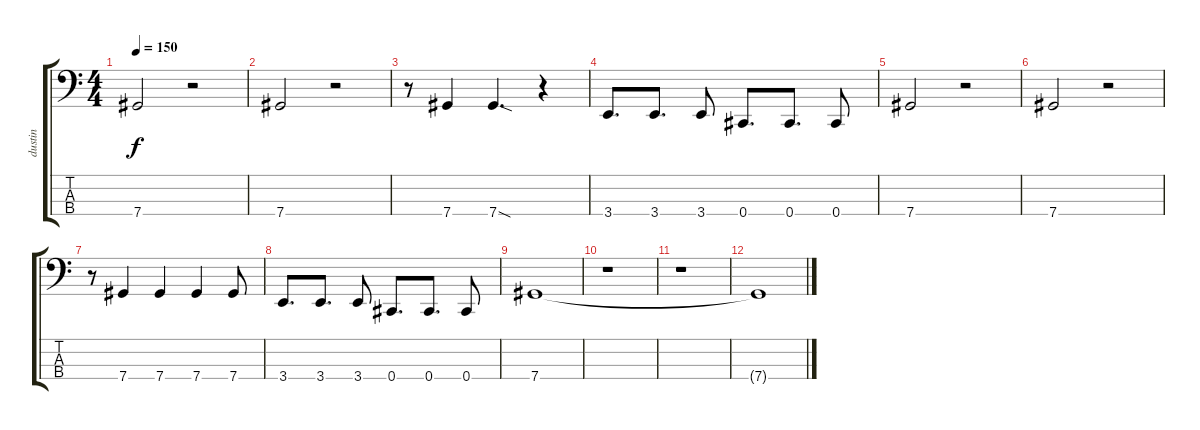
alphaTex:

\track ("dustin" "dustin") {instrument electricbasspick}
\staff {score tabs}
\tuning (Gb2 Db2 Ab1 Db1) {hide}
\ts (4 4)
\tempo 150
\clef f4
\ks c
7.4.2{dy f} r.2 |
7.4.2 r.2 |
r.8 7.4.4 7.4{sod}.4{d} r.4 |
3.4.8{d} 3.4.8{d} 3.4.8 0.4.8{d} 0.4.8{d} 0.4.8 |
7.4.2 r.2 |
7.4.2 r.2 |
r.8 7.4.4 7.4.4 7.4.4 7.4.8 |
3.4.8{d} 3.4.8{d} 3.4.8 0.4.8{d} 0.4.8{d} 0.4.8 |
7.4.1 |
r.1 |
r.1 |
7.4{t}.1
